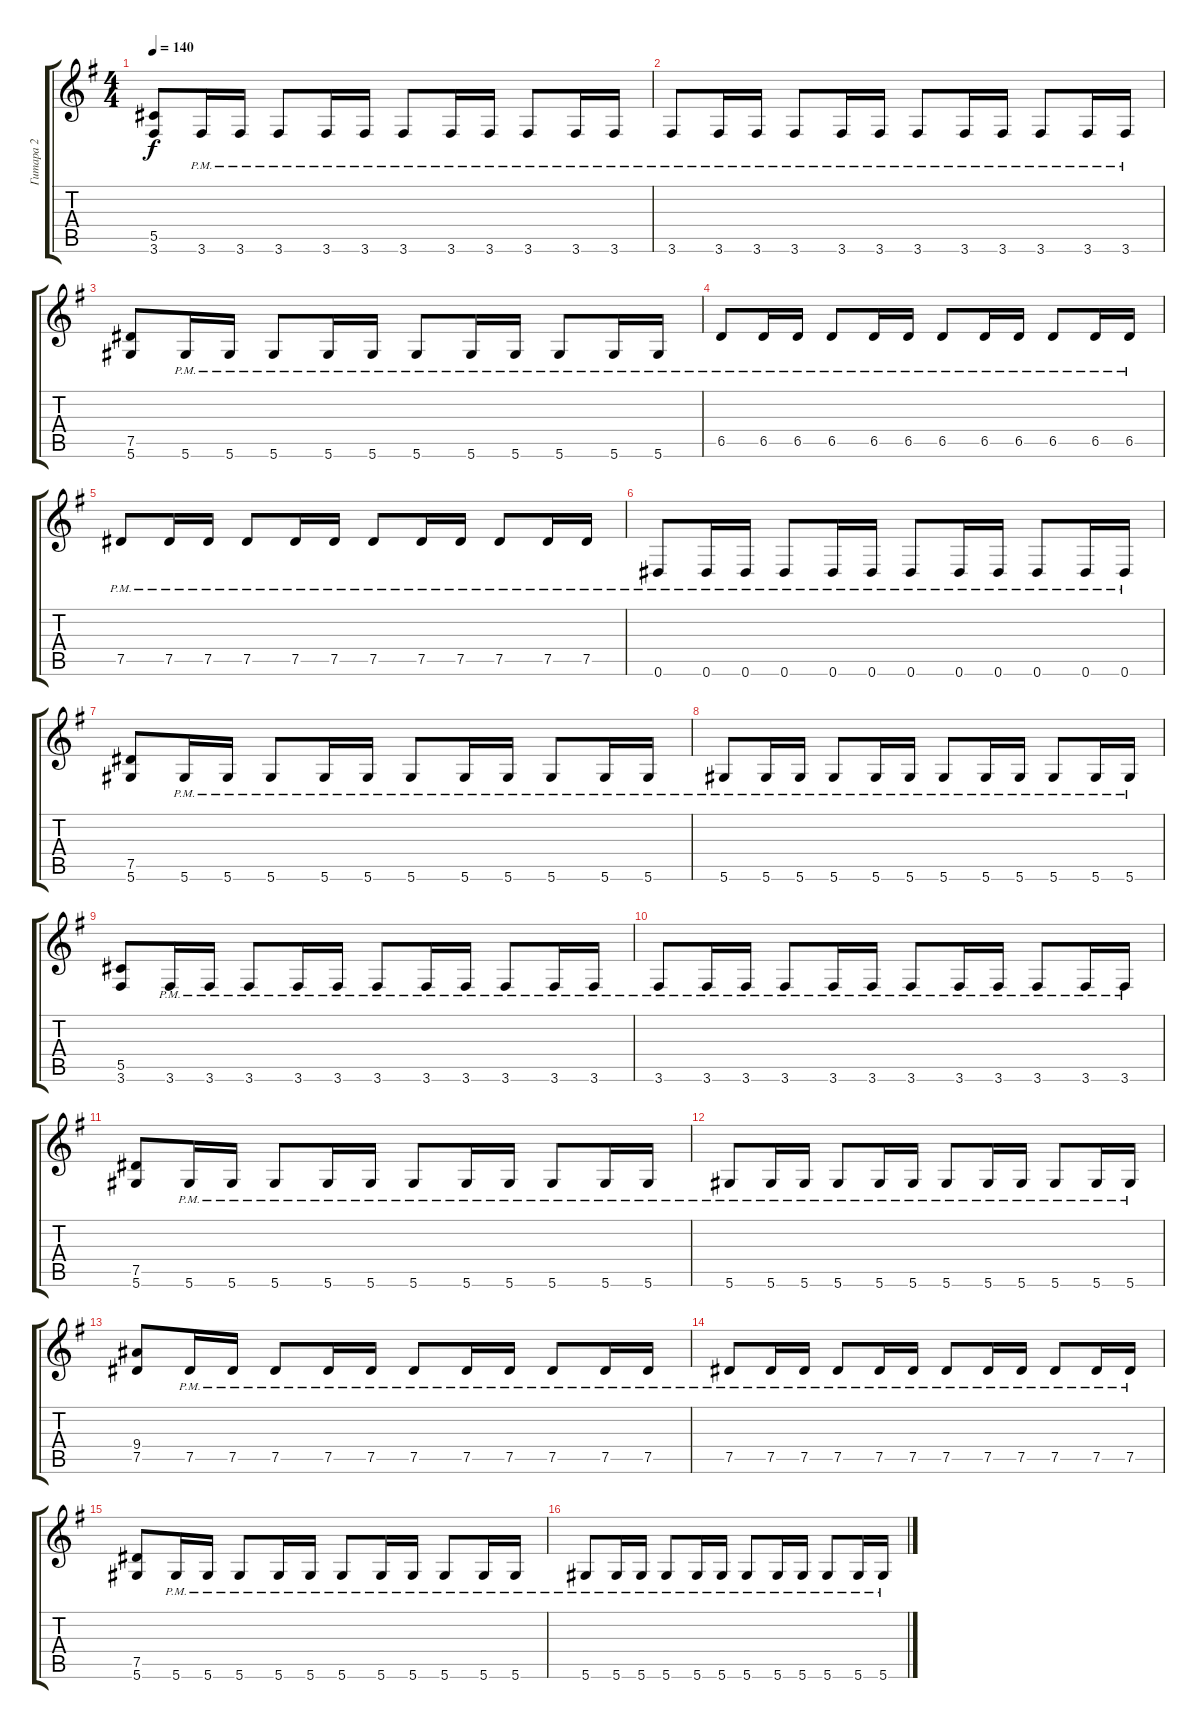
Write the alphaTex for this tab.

\track ("Гитара 2" "Гитара 2") {instrument distortionguitar}
\staff {score tabs}
\tuning (Eb4 Bb3 Gb3 Db3 Ab2 Eb2) {hide}
\ts (4 4)
\tempo 140
\clef g2
\ks eminor
(5.5 3.6).8{dy f} 3.6{pm}.16 3.6{pm}.16 3.6{pm}.8 3.6{pm}.16 3.6{pm}.16 3.6{pm}.8 3.6{pm}.16 3.6{pm}.16 3.6{pm}.8 3.6{pm}.16 3.6{pm}.16 |
3.6{pm}.8 3.6{pm}.16 3.6{pm}.16 3.6{pm}.8 3.6{pm}.16 3.6{pm}.16 3.6{pm}.8 3.6{pm}.16 3.6{pm}.16 3.6{pm}.8 3.6{pm}.16 3.6{pm}.16 |
(7.5 5.6).8 5.6{pm}.16 5.6{pm}.16 5.6{pm}.8 5.6{pm}.16 5.6{pm}.16 5.6{pm}.8 5.6{pm}.16 5.6{pm}.16 5.6{pm}.8 5.6{pm}.16 5.6{pm}.16 |
6.5{pm}.8 6.5{pm}.16 6.5{pm}.16 6.5{pm}.8 6.5{pm}.16 6.5{pm}.16 6.5{pm}.8 6.5{pm}.16 6.5{pm}.16 6.5{pm}.8 6.5{pm}.16 6.5{pm}.16 |
7.5{pm}.8 7.5{pm}.16 7.5{pm}.16 7.5{pm}.8 7.5{pm}.16 7.5{pm}.16 7.5{pm}.8 7.5{pm}.16 7.5{pm}.16 7.5{pm}.8 7.5{pm}.16 7.5{pm}.16 |
0.6{pm}.8 0.6{pm}.16 0.6{pm}.16 0.6{pm}.8 0.6{pm}.16 0.6{pm}.16 0.6{pm}.8 0.6{pm}.16 0.6{pm}.16 0.6{pm}.8 0.6{pm}.16 0.6{pm}.16 |
(7.5 5.6).8 5.6{pm}.16 5.6{pm}.16 5.6{pm}.8 5.6{pm}.16 5.6{pm}.16 5.6{pm}.8 5.6{pm}.16 5.6{pm}.16 5.6{pm}.8 5.6{pm}.16 5.6{pm}.16 |
5.6{pm}.8 5.6{pm}.16 5.6{pm}.16 5.6{pm}.8 5.6{pm}.16 5.6{pm}.16 5.6{pm}.8 5.6{pm}.16 5.6{pm}.16 5.6{pm}.8 5.6{pm}.16 5.6{pm}.16 |
(5.5 3.6).8 3.6{pm}.16 3.6{pm}.16 3.6{pm}.8 3.6{pm}.16 3.6{pm}.16 3.6{pm}.8 3.6{pm}.16 3.6{pm}.16 3.6{pm}.8 3.6{pm}.16 3.6{pm}.16 |
3.6{pm}.8 3.6{pm}.16 3.6{pm}.16 3.6{pm}.8 3.6{pm}.16 3.6{pm}.16 3.6{pm}.8 3.6{pm}.16 3.6{pm}.16 3.6{pm}.8 3.6{pm}.16 3.6{pm}.16 |
(7.5 5.6).8 5.6{pm}.16 5.6{pm}.16 5.6{pm}.8 5.6{pm}.16 5.6{pm}.16 5.6{pm}.8 5.6{pm}.16 5.6{pm}.16 5.6{pm}.8 5.6{pm}.16 5.6{pm}.16 |
5.6{pm}.8 5.6{pm}.16 5.6{pm}.16 5.6{pm}.8 5.6{pm}.16 5.6{pm}.16 5.6{pm}.8 5.6{pm}.16 5.6{pm}.16 5.6{pm}.8 5.6{pm}.16 5.6{pm}.16 |
(9.4 7.5).8 7.5{pm}.16 7.5{pm}.16 7.5{pm}.8 7.5{pm}.16 7.5{pm}.16 7.5{pm}.8 7.5{pm}.16 7.5{pm}.16 7.5{pm}.8 7.5{pm}.16 7.5{pm}.16 |
7.5{pm}.8 7.5{pm}.16 7.5{pm}.16 7.5{pm}.8 7.5{pm}.16 7.5{pm}.16 7.5{pm}.8 7.5{pm}.16 7.5{pm}.16 7.5{pm}.8 7.5{pm}.16 7.5{pm}.16 |
(7.5 5.6).8 5.6{pm}.16 5.6{pm}.16 5.6{pm}.8 5.6{pm}.16 5.6{pm}.16 5.6{pm}.8 5.6{pm}.16 5.6{pm}.16 5.6{pm}.8 5.6{pm}.16 5.6{pm}.16 |
5.6{pm}.8 5.6{pm}.16 5.6{pm}.16 5.6{pm}.8 5.6{pm}.16 5.6{pm}.16 5.6{pm}.8 5.6{pm}.16 5.6{pm}.16 5.6{pm}.8 5.6{pm}.16 5.6{pm}.16
